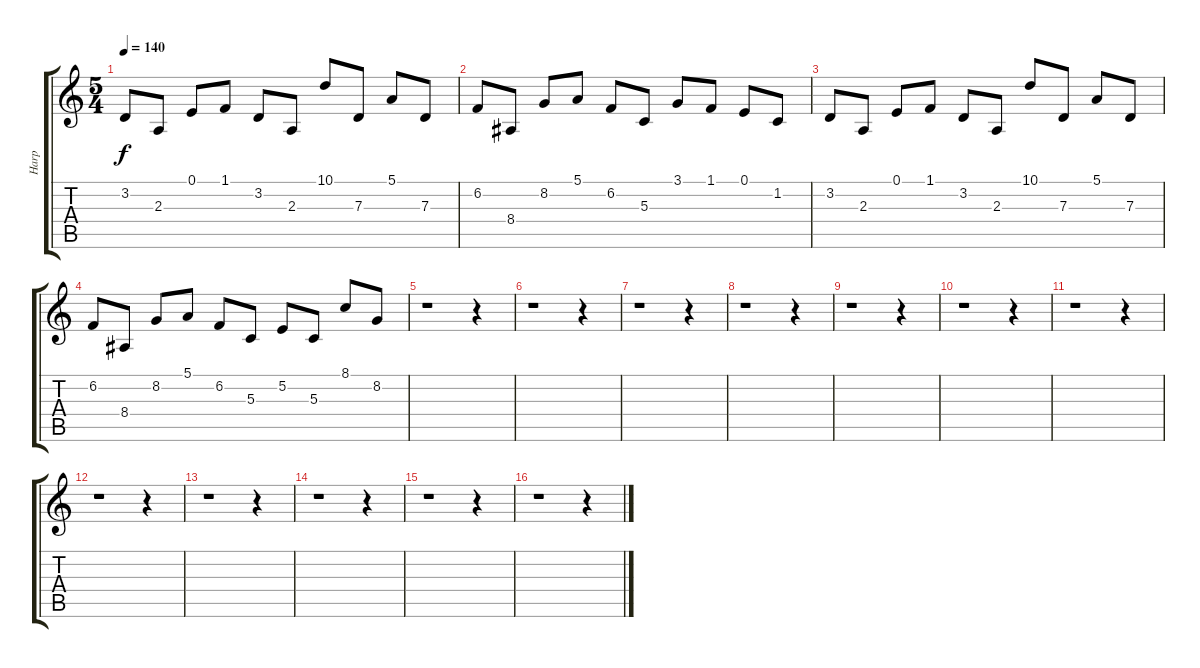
\track ("Harp" "Harp") {instrument orchestralharp}
\staff {score tabs}
\tuning (E4 B3 G3 D3 A2 E2) {hide}
\ts (5 4)
\tempo 140
\clef g2
\ks c
3.2.8{dy f} 2.3.8 0.1.8 1.1.8 3.2.8 2.3.8 10.1.8 7.3.8 5.1.8 7.3.8 |
6.2.8 8.4.8 8.2.8 5.1.8 6.2.8 5.3.8 3.1.8 1.1.8 0.1.8 1.2.8 |
3.2.8 2.3.8 0.1.8 1.1.8 3.2.8 2.3.8 10.1.8 7.3.8 5.1.8 7.3.8 |
6.2.8 8.4.8 8.2.8 5.1.8 6.2.8 5.3.8 5.2.8 5.3.8 8.1.8 8.2.8 |
r.1 r.4 |
r.1 r.4 |
r.1 r.4 |
r.1 r.4 |
r.1 r.4 |
r.1 r.4 |
r.1 r.4 |
r.1 r.4 |
r.1 r.4 |
r.1 r.4 |
r.1 r.4 |
r.1 r.4
